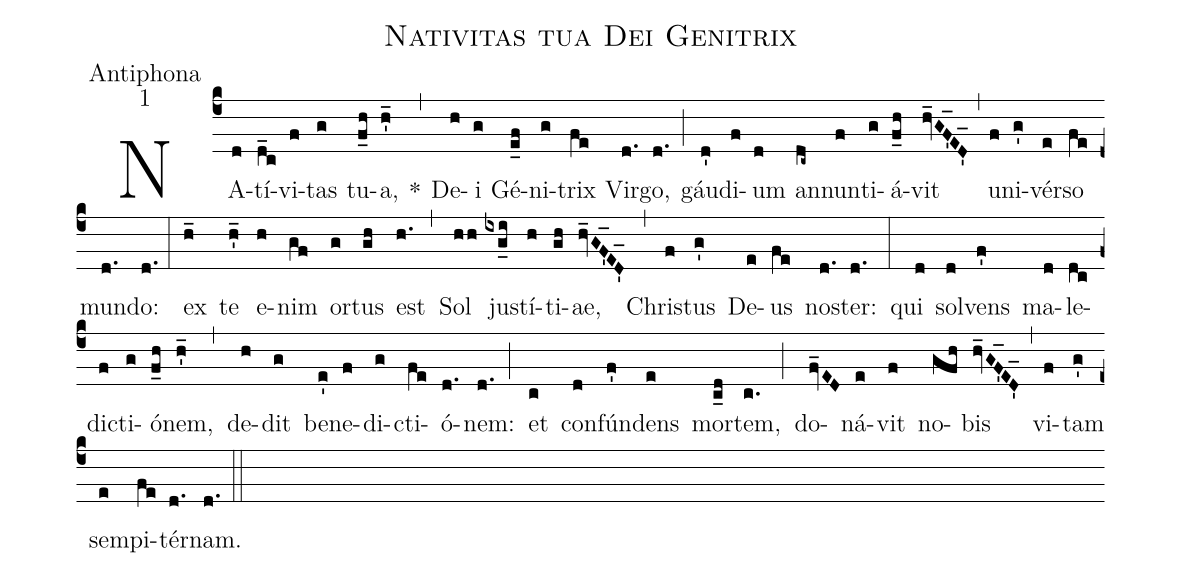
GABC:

name:Nativitas tua Dei Genitrix;
office-part:Antiphona;
mode:1;
%%
(c4) NA(d)tí(d_c)vi(f)tas(g) tu(f_h)a,(h'_) *(,) De(h)i(g) Gé(e_f)ni(g)trix(fe) Vir(d.)go,(d.) (;) gáu(d')di(f)um(d) an(dc~)nun(f)ti(g)á(f_h)vit(hv_GF'_ED'_) (,) u(f)ni(g')vér(e)so(fe) mun(d.)do:(d.) (:) ex(h_) te(h'_) e(h)nim(gf) or(g)tus(gh) est(h.) (,) Sol(hh) ju(ixg_i)stí(h)ti(gh)ae,(hv_GF'_ED'_) (,) Chri(f)stus(g') De(e)us(fe) no(d.)ster:(d.) (:) qui(d) sol(d)vens(f') ma(d)le(dc)di(f)cti(g)ó(f_h)nem,(h'_) (,) de(h)dit(g) be(e')ne(f)di(g)cti(fe)ó(d.)nem:(d.) (;) et(c) con(d)fún(f')dens(e) mor(c_d)tem,(c.) (;) do(fv_ED)ná(e)vit(f) no(gfh)bis(hv_GF'_ED'_) (,) vi(f)tam(g') sem(e)pi(fe)tér(d.)nam.(d.) (::)
